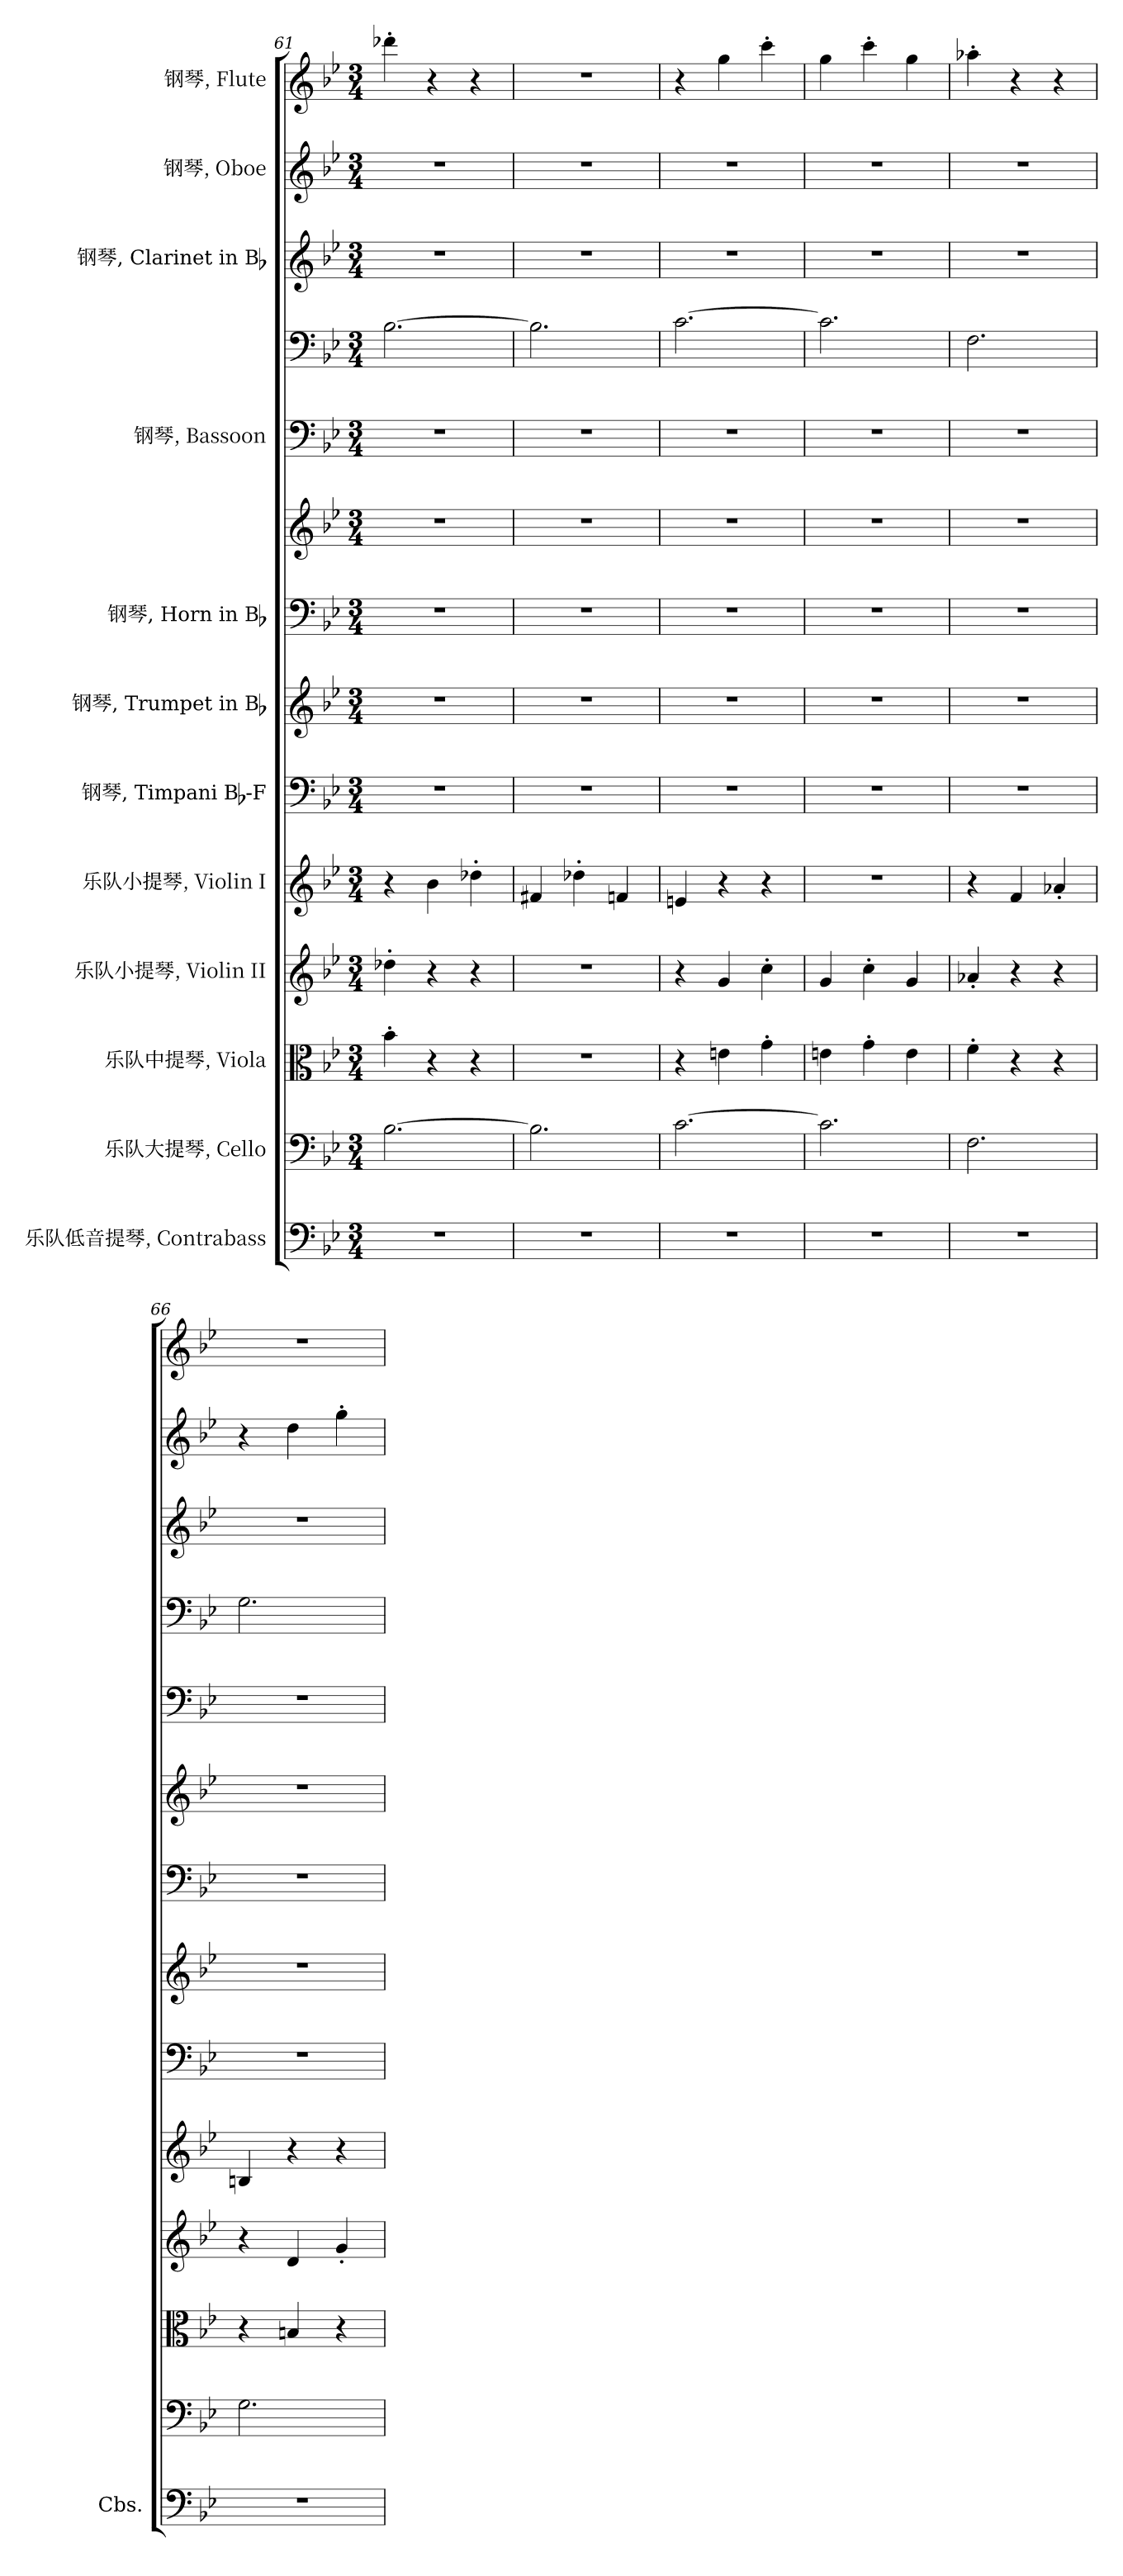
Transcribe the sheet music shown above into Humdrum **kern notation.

**kern	**kern	**kern	**kern	**kern	**kern	**kern	**kern	**kern	**kern	**kern	**kern	**kern	**kern
*part12	*part11	*part10	*part9	*part8	*part7	*part6	*part5	*part5	*part4	*part4	*part3	*part2	*part1
*staff14	*staff13	*staff12	*staff11	*staff10	*staff9	*staff8	*staff7	*staff6	*staff5	*staff4	*staff3	*staff2	*staff1
*I"乐队低音提琴, Contrabass	*I"乐队大提琴, Cello	*I"乐队中提琴, Viola	*I"乐队小提琴, Violin II	*I"乐队小提琴, Violin I	*I"钢琴, Timpani Bb-F	*I"钢琴, Trumpet in Bb	*I"钢琴, Horn in Bb	*	*I"钢琴, Bassoon	*	*I"钢琴, Clarinet in Bb	*I"钢琴, Oboe	*I"钢琴, Flute
*I'Cbs.	*	*	*	*	*	*	*	*	*	*	*	*	*
*clefF4	*clefF4	*clefC3	*clefG2	*clefG2	*clefF4	*clefG2	*clefF4	*clefG2	*clefF4	*clefF4	*clefG2	*clefG2	*clefG2
*ITrd7c12	*	*	*	*	*	*	*	*	*	*	*	*	*
*k[b-e-]	*k[b-e-]	*k[b-e-]	*k[b-e-]	*k[b-e-]	*k[b-e-]	*k[b-e-]	*k[b-e-]	*k[b-e-]	*k[b-e-]	*k[b-e-]	*k[b-e-]	*k[b-e-]	*k[b-e-]
*M3/4	*M3/4	*M3/4	*M3/4	*M3/4	*M3/4	*M3/4	*M3/4	*M3/4	*M3/4	*M3/4	*M3/4	*M3/4	*M3/4
=61	=61	=61	=61	=61	=61	=61	=61	=61	=61	=61	=61	=61	=61
2.r	[2.B-\	4b-'\	4dd-X'\	4r	2.r	2.r	2.r	2.r	2.r	[2.B-\	2.r	2.r	4ddd-X'\
.	.	4r	4r	4b-\	.	.	.	.	.	.	.	.	4r
.	.	4r	4r	4dd-X'\	.	.	.	.	.	.	.	.	4r
=62	=62	=62	=62	=62	=62	=62	=62	=62	=62	=62	=62	=62	=62
2.r	2.B-\]	2.r	2.r	4f#X/	2.r	2.r	2.r	2.r	2.r	2.B-\]	2.r	2.r	2.r
.	.	.	.	4dd-X'\	.	.	.	.	.	.	.	.	.
.	.	.	.	4fn/	.	.	.	.	.	.	.	.	.
!!LO:PB:g=z
=63	=63	=63	=63	=63	=63	=63	=63	=63	=63	=63	=63	=63	=63
2.r	[2.c\	4r	4r	4en/	2.r	2.r	2.r	2.r	2.r	[2.c\	2.r	2.r	4r
.	.	4en\	4g/	4r	.	.	.	.	.	.	.	.	4gg\
.	.	4g'\	4cc'\	4r	.	.	.	.	.	.	.	.	4ccc'\
=64	=64	=64	=64	=64	=64	=64	=64	=64	=64	=64	=64	=64	=64
2.r	2.c\]	4en\	4g/	2.r	2.r	2.r	2.r	2.r	2.r	2.c\]	2.r	2.r	4gg\
.	.	4g'\	4cc'\	.	.	.	.	.	.	.	.	.	4ccc'\
.	.	4e\	4g/	.	.	.	.	.	.	.	.	.	4gg\
=65	=65	=65	=65	=65	=65	=65	=65	=65	=65	=65	=65	=65	=65
2.r	2.F\	4f'\	4a-X'/	4r	2.r	2.r	2.r	2.r	2.r	2.F\	2.r	2.r	4aa-X'\
.	.	4r	4r	4f/	.	.	.	.	.	.	.	.	4r
.	.	4r	4r	4a-X'/	.	.	.	.	.	.	.	.	4r
=66	=66	=66	=66	=66	=66	=66	=66	=66	=66	=66	=66	=66	=66
2.r	2.G\	4r	4r	4Bn/	2.r	2.r	2.r	2.r	2.r	2.G\	2.r	4r	2.r
.	.	4Bn/	4d/	4r	.	.	.	.	.	.	.	4dd\	.
.	.	4r	4g'/	4r	.	.	.	.	.	.	.	4gg'\	.
=	=	=	=	=	=	=	=	=	=	=	=	=	=
*-	*-	*-	*-	*-	*-	*-	*-	*-	*-	*-	*-	*-	*-
